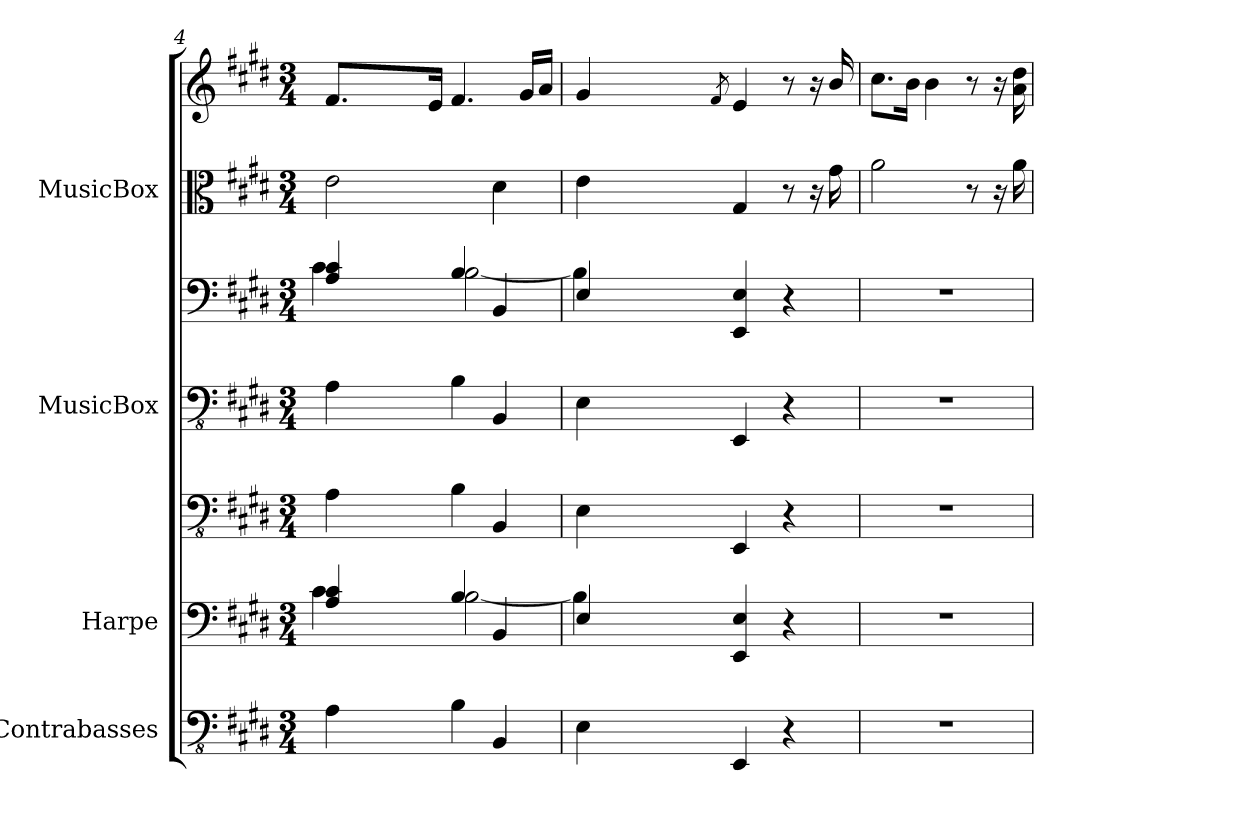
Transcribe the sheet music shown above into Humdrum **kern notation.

**kern	**kern	**kern	**kern	**kern	**kern	**kern
*part4	*part3	*part3	*part2	*part2	*part1	*part1
*staff7	*staff6	*staff5	*staff4	*staff3	*staff2	*staff1
*I"Contrabasses	*I"Harpe	*	*I"MusicBox	*	*I"MusicBox	*
*I'Cbs.	*I'Hrp.	*	*I'MuBx.	*	*I'MuBx.	*
!!LO:PB:g=z
*clefFv4	*clefF4	*clefFv4	*clefFv4	*clefF4	*clefC3	*clefG2
*k[f#c#g#d#]	*k[f#c#g#d#]	*k[f#c#g#d#]	*k[f#c#g#d#]	*k[f#c#g#d#]	*k[f#c#g#d#]	*k[f#c#g#d#]
*E:	*E:	*E:	*E:	*E:	*E:	*E:
*M3/4	*M3/4	*M3/4	*M3/4	*M3/4	*M3/4	*M3/4
=4	=4	=4	=4	=4	=4	=4
*	*^	*	*	*^	*	*^
4AA\	4A/ 4c#/	4c#\	4AA\	4AA\	4A/ 4c#/	4c#\	2e\	8.f#/L	32ryy
.	.	.	.	.	.	.	.	.	32g#yy
.	.	.	.	.	.	.	.	.	32f#yy
.	.	.	.	.	.	.	.	.	32g#yy
.	.	.	.	.	.	.	.	.	16.f#yy
.	.	.	.	.	.	.	.	16e/Jk	.
.	.	.	.	.	.	.	.	.	2ryy
4BB\	4B/	[2B\	4BB\	4BB\	4B/	[2B\	.	4.f#/	.
4BBB/	4BB/	.	4BBB/	4BBB/	4BB/	.	4d#\	.	.
.	.	.	.	.	.	.	.	16g#/LL	.
.	.	.	.	.	.	.	.	16a/JJ	.
.	.	.	.	.	.	.	.	.	32ryy
=5	=5	=5	=5	=5	=5	=5	=5	=5	=5
4EE\	4E/	4B\]	4EE\	4EE\	4E/	4B\]	4e\	4g#/	32ryy
.	.	.	.	.	.	.	.	.	32ayy
.	.	.	.	.	.	.	.	.	32g#yy
.	.	.	.	.	.	.	.	.	32ayy
.	.	.	.	.	.	.	.	.	32g#yy
.	.	.	.	.	.	.	.	.	32ayy
.	.	.	.	.	.	.	.	.	16.g#yy
.	.	.	.	.	.	.	.	8qf#/	.
4EEE/	4EE/ 4E/	2ryy	4EEE/	4EEE/	4EE/ 4E/	2ryy	4G#/	4e/	.
.	.	.	.	.	.	.	.	.	4...ryy
4r	4r	.	4r	4r	4r	.	8r	8r	.
.	.	.	.	.	.	.	16r	16r	.
.	.	.	.	.	.	.	16g#\	16b/	.
*	*v	*v	*	*	*v	*v	*	*v	*v
=6	=6	=6	=6	=6	=6	=6
2.r	2.r	2.r	2.r	2.r	2a\	8.cc#\L
.	.	.	.	.	.	16b\Jk
.	.	.	.	.	.	4b\
.	.	.	.	.	8r	8r
.	.	.	.	.	16r	16r
.	.	.	.	.	16a\	16a\ 16dd#\
=	=	=	=	=	=	=
*-	*-	*-	*-	*-	*-	*-
